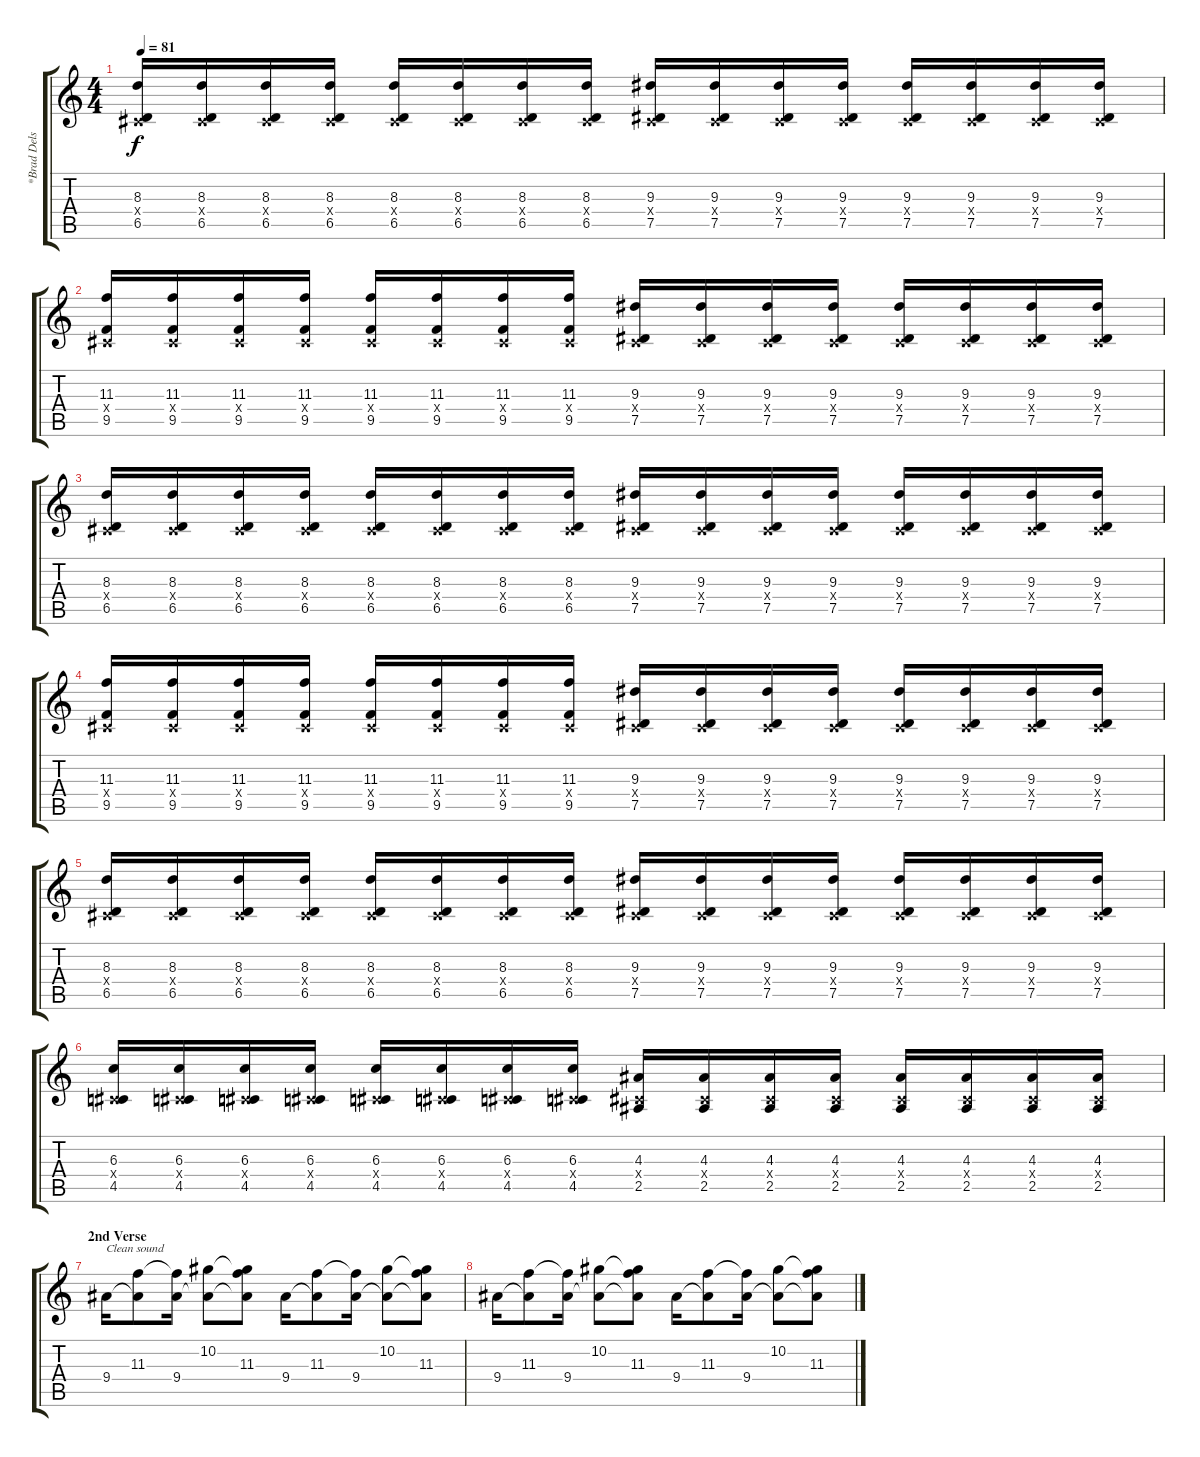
\track ("*Brad Delson (Main guitar)" "*Brad Dels") {instrument distortionguitar}
\staff {score tabs}
\tuning (Eb4 Bb3 Gb3 Db3 Ab2 Eb2) {hide}
\ts (4 4)
\tempo 81
\clef g2
\ks c
(8.3 0.4{x} 6.5).16{dy f volume 16 balance 8 instrument distortionguitar} (8.3 0.4{x} 6.5).16 (8.3 0.4{x} 6.5).16 (8.3 0.4{x} 6.5).16 (8.3 0.4{x} 6.5).16 (8.3 0.4{x} 6.5).16 (8.3 0.4{x} 6.5).16 (8.3 0.4{x} 6.5).16 (9.3 0.4{x} 7.5).16 (9.3 0.4{x} 7.5).16 (9.3 0.4{x} 7.5).16 (9.3 0.4{x} 7.5).16 (9.3 0.4{x} 7.5).16 (9.3 0.4{x} 7.5).16 (9.3 0.4{x} 7.5).16 (9.3 0.4{x} 7.5).16 |
(11.3 0.4{x} 9.5).16 (11.3 0.4{x} 9.5).16 (11.3 0.4{x} 9.5).16 (11.3 0.4{x} 9.5).16 (11.3 0.4{x} 9.5).16 (11.3 0.4{x} 9.5).16 (11.3 0.4{x} 9.5).16 (11.3 0.4{x} 9.5).16 (9.3 0.4{x} 7.5).16 (9.3 0.4{x} 7.5).16 (9.3 0.4{x} 7.5).16 (9.3 0.4{x} 7.5).16 (9.3 0.4{x} 7.5).16 (9.3 0.4{x} 7.5).16 (9.3 0.4{x} 7.5).16 (9.3 0.4{x} 7.5).16 |
(8.3 0.4{x} 6.5).16{volume 16 balance 8 instrument distortionguitar} (8.3 0.4{x} 6.5).16 (8.3 0.4{x} 6.5).16 (8.3 0.4{x} 6.5).16 (8.3 0.4{x} 6.5).16 (8.3 0.4{x} 6.5).16 (8.3 0.4{x} 6.5).16 (8.3 0.4{x} 6.5).16 (9.3 0.4{x} 7.5).16 (9.3 0.4{x} 7.5).16 (9.3 0.4{x} 7.5).16 (9.3 0.4{x} 7.5).16 (9.3 0.4{x} 7.5).16 (9.3 0.4{x} 7.5).16 (9.3 0.4{x} 7.5).16 (9.3 0.4{x} 7.5).16 |
(11.3 0.4{x} 9.5).16 (11.3 0.4{x} 9.5).16 (11.3 0.4{x} 9.5).16 (11.3 0.4{x} 9.5).16 (11.3 0.4{x} 9.5).16 (11.3 0.4{x} 9.5).16 (11.3 0.4{x} 9.5).16 (11.3 0.4{x} 9.5).16 (9.3 0.4{x} 7.5).16 (9.3 0.4{x} 7.5).16 (9.3 0.4{x} 7.5).16 (9.3 0.4{x} 7.5).16 (9.3 0.4{x} 7.5).16 (9.3 0.4{x} 7.5).16 (9.3 0.4{x} 7.5).16 (9.3 0.4{x} 7.5).16 |
(8.3 0.4{x} 6.5).16{volume 16 balance 8 instrument distortionguitar} (8.3 0.4{x} 6.5).16 (8.3 0.4{x} 6.5).16 (8.3 0.4{x} 6.5).16 (8.3 0.4{x} 6.5).16 (8.3 0.4{x} 6.5).16 (8.3 0.4{x} 6.5).16 (8.3 0.4{x} 6.5).16 (9.3 0.4{x} 7.5).16 (9.3 0.4{x} 7.5).16 (9.3 0.4{x} 7.5).16 (9.3 0.4{x} 7.5).16 (9.3 0.4{x} 7.5).16 (9.3 0.4{x} 7.5).16 (9.3 0.4{x} 7.5).16 (9.3 0.4{x} 7.5).16 |
(6.3 0.4{x} 4.5).16 (6.3 0.4{x} 4.5).16 (6.3 0.4{x} 4.5).16 (6.3 0.4{x} 4.5).16 (6.3 0.4{x} 4.5).16 (6.3 0.4{x} 4.5).16 (6.3 0.4{x} 4.5).16 (6.3 0.4{x} 4.5).16 (4.3 0.4{x} 2.5).16 (4.3 0.4{x} 2.5).16 (4.3 0.4{x} 2.5).16 (4.3 0.4{x} 2.5).16 (4.3 0.4{x} 2.5).16 (4.3 0.4{x} 2.5).16 (4.3 0.4{x} 2.5).16 (4.3 0.4{x} 2.5).16 |
\section ("" "2nd Verse")
9.4.16{txt "Clean sound" volume 10 balance 6 instrument electricguitarjazz} (11.3 9.4{t}).8 (11.3{t} 9.4).16 (10.2 9.4{t}).8 (10.2{t} 11.3 9.4{t}).8 9.4.16{volume 10 instrument electricguitarjazz} (11.3 9.4{t}).8 (11.3{t} 9.4).16 (10.2 9.4{t}).8 (10.2{t} 11.3 9.4{t}).8 |
9.4.16{volume 10 instrument electricguitarjazz} (11.3 9.4{t}).8 (11.3{t} 9.4).16 (10.2 9.4{t}).8 (10.2{t} 11.3 9.4{t}).8 9.4.16{volume 10 instrument electricguitarjazz} (11.3 9.4{t}).8 (11.3{t} 9.4).16 (10.2 9.4{t}).8 (10.2{t} 11.3 9.4{t}).8
